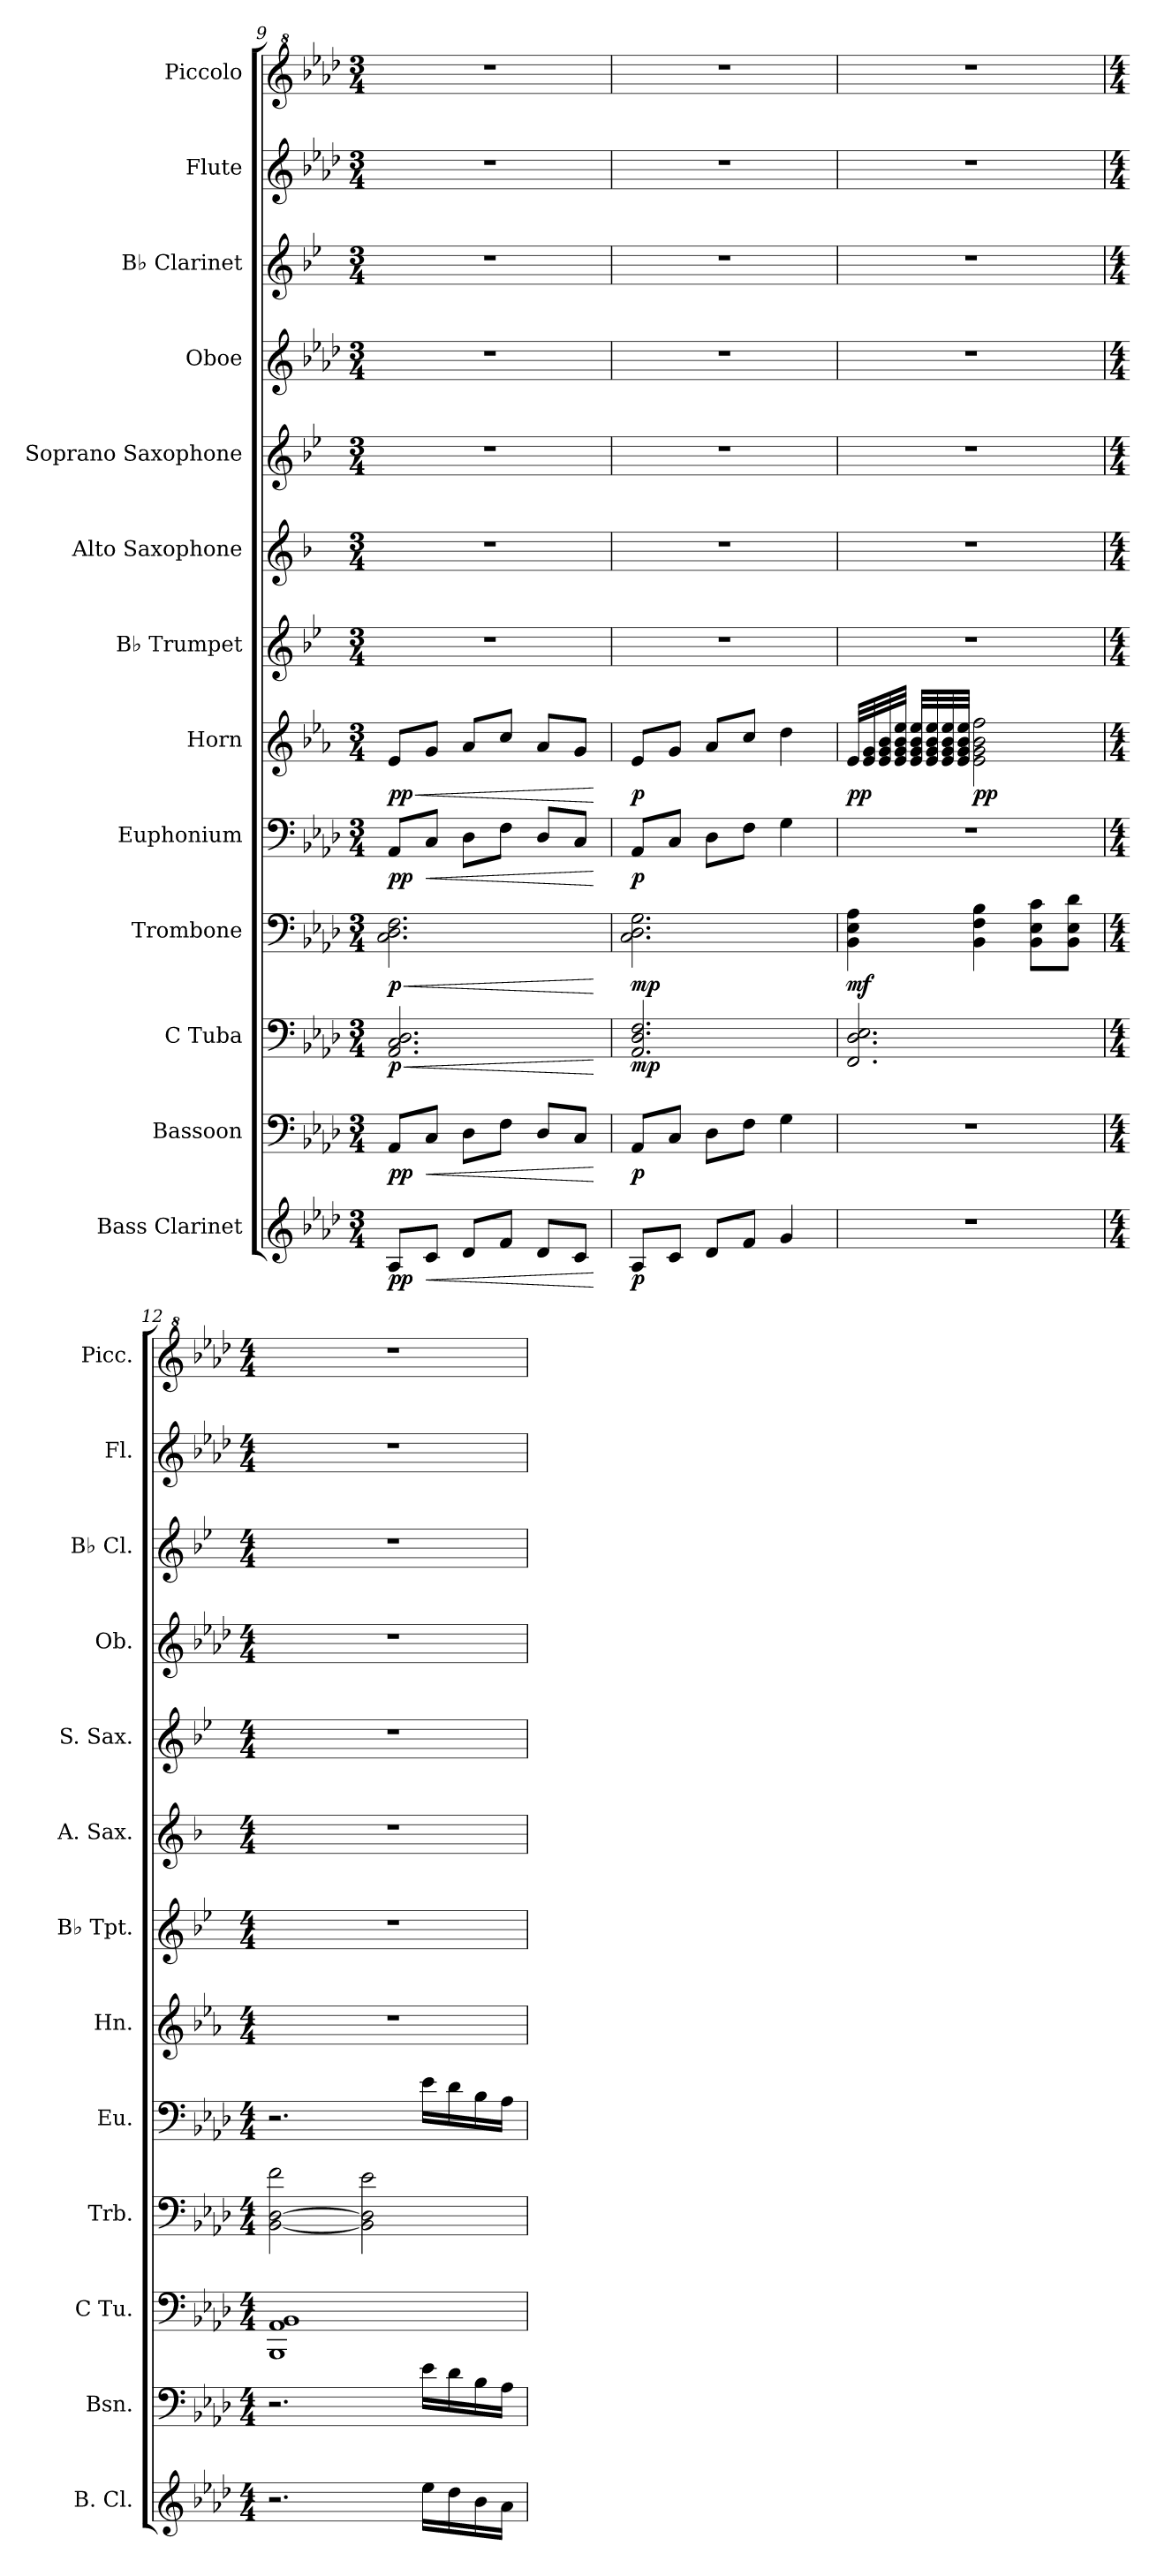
**kern	**dynam	**kern	**dynam	**kern	**dynam	**kern	**dynam	**kern	**dynam	**kern	**dynam	**kern	**kern	**kern	**kern	**kern	**kern	**kern
*part13	*part13	*part12	*part12	*part11	*part11	*part10	*part10	*part9	*part9	*part8	*part8	*part7	*part6	*part5	*part4	*part3	*part2	*part1
*staff13	*staff13	*staff12	*staff12	*staff11	*staff11	*staff10	*staff10	*staff9	*staff9	*staff8	*staff8	*staff7	*staff6	*staff5	*staff4	*staff3	*staff2	*staff1
*I"Bass Clarinet	*	*I"Bassoon	*	*I"C Tuba	*	*I"Trombone	*	*I"Euphonium	*	*I"Horn	*	*I"B♭ Trumpet	*I"Alto Saxophone	*I"Soprano Saxophone	*I"Oboe	*I"B♭ Clarinet	*I"Flute	*I"Piccolo
*I'B. Cl.	*	*I'Bsn.	*	*I'C Tu.	*	*I'Trb.	*	*I'Eu.	*	*I'Hn.	*	*I'B♭ Tpt.	*I'A. Sax.	*I'S. Sax.	*I'Ob.	*I'B♭ Cl.	*I'Fl.	*I'Picc.
!!LO:PB:g=z
*clefG2	*	*clefF4	*	*clefF4	*	*clefF4	*	*clefF4	*	*clefG2	*	*clefG2	*clefG2	*clefG2	*clefG2	*clefG2	*clefG2	*clefG^2
*ITrd8c14	*	*	*	*	*	*	*	*	*	*ITrd4c7	*	*ITrd1c2	*ITrd5c9	*ITrd1c2	*	*ITrd1c2	*	*ITrd-7c-12
*k[b-e-a-d-]	*	*k[b-e-a-d-]	*	*k[b-e-a-d-]	*	*k[b-e-a-d-]	*	*k[b-e-a-d-]	*	*k[b-e-a-d-]	*	*k[b-e-a-d-]	*k[b-e-a-d-]	*k[b-e-a-d-]	*k[b-e-a-d-]	*k[b-e-a-d-]	*k[b-e-a-d-]	*k[b-e-a-d-]
*A-:	*	*A-:	*	*A-:	*	*A-:	*	*A-:	*	*A-:	*	*A-:	*A-:	*A-:	*A-:	*A-:	*A-:	*A-:
*M3/4	*	*M3/4	*	*M3/4	*	*M3/4	*	*M3/4	*	*M3/4	*	*M3/4	*M3/4	*M3/4	*M3/4	*M3/4	*M3/4	*M3/4
=9	=9	=9	=9	=9	=9	=9	=9	=9	=9	=9	=9	=9	=9	=9	=9	=9	=9	=9
!	!LO:DY:b	!	!LO:DY:b	!	!LO:HP:b	!	!LO:HP:b	!	!	!	!LO:HP:b	!	!	!	!	!	!	!
!	!	!	!	!	!LO:DY:n=1:b	!	!LO:DY:n=1:b	!	!LO:DY:b	!	!LO:DY:n=1:b	!	!	!	!	!	!	!
8AA-/L	pp	8AA-/L	pp	2.AA-/ 2.C/ 2.D-/	< p	2.C\ 2.D-\ 2.F\	< p	8AA-/L	pp	8A-/L	< pp	2.r	2.r	2.r	2.r	2.r	2.r	2.r
!	!LO:HP:b	!	!LO:HP:b	!	!	!	!	!	!LO:HP:b	!	!	!	!	!	!	!	!	!
8C/J	<	8C/J	<	.	.	.	.	8C/J	<	8c/J	.	.	.	.	.	.	.	.
8D-/L	.	8D-\L	.	.	.	.	.	8D-\L	.	8d-/L	.	.	.	.	.	.	.	.
8F/J	.	8F\J	.	.	.	.	.	8F\J	.	8f/J	.	.	.	.	.	.	.	.
8D-/L	.	8D-/L	.	.	.	.	.	8D-/L	.	8d-/L	.	.	.	.	.	.	.	.
8C/J	.	8C/J	.	.	.	.	.	8C/J	.	8c/J	.	.	.	.	.	.	.	.
.	[	.	[	.	[	.	[	.	[	.	[	.	.	.	.	.	.	.
=10	=10	=10	=10	=10	=10	=10	=10	=10	=10	=10	=10	=10	=10	=10	=10	=10	=10	=10
!	!LO:DY:b	!	!LO:DY:b	!	!LO:DY:b	!	!LO:DY:b	!	!LO:DY:b	!	!LO:DY:b	!	!	!	!	!	!	!
8AA-/L	p	8AA-/L	p	2.AA-/ 2.D-/ 2.F/	mp	2.C\ 2.D-\ 2.G\	mp	8AA-/L	p	8A-/L	p	2.r	2.r	2.r	2.r	2.r	2.r	2.r
8C/J	.	8C/J	.	.	.	.	.	8C/J	.	8c/J	.	.	.	.	.	.	.	.
8D-/L	.	8D-\L	.	.	.	.	.	8D-\L	.	8d-/L	.	.	.	.	.	.	.	.
8F/J	.	8F\J	.	.	.	.	.	8F\J	.	8f/J	.	.	.	.	.	.	.	.
4G/	.	4G\	.	.	.	.	.	4G\	.	4g\	.	.	.	.	.	.	.	.
=11	=11	=11	=11	=11	=11	=11	=11	=11	=11	=11	=11	=11	=11	=11	=11	=11	=11	=11
!	!	!	!	!	!	!	!LO:DY:b	!	!	!	!LO:DY:b	!	!	!	!	!	!	!
2.r	.	2.r	.	2.FF/ 2.D-/ 2.E-/	.	4BB-\ 4E-\ 4A-\	mf	2.r	.	32A-/LLL	pp	2.r	2.r	2.r	2.r	2.r	2.r	2.r
.	.	.	.	.	.	.	.	.	.	32A-/ 32c/	.	.	.	.	.	.	.	.
.	.	.	.	.	.	.	.	.	.	32A-/ 32c/ 32e-/	.	.	.	.	.	.	.	.
.	.	.	.	.	.	.	.	.	.	32A-/ 32c/ 32e-/ 32a-/JJJ	.	.	.	.	.	.	.	.
.	.	.	.	.	.	.	.	.	.	32A-/ 32c/ 32e-/ 32a-/LLL	.	.	.	.	.	.	.	.
.	.	.	.	.	.	.	.	.	.	32A-/ 32c/ 32e-/ 32a-/	.	.	.	.	.	.	.	.
.	.	.	.	.	.	.	.	.	.	32A-/ 32c/ 32e-/ 32a-/	.	.	.	.	.	.	.	.
.	.	.	.	.	.	.	.	.	.	32A-/ 32c/ 32e-/ 32a-/JJJ	.	.	.	.	.	.	.	.
!	!	!	!	!	!	!	!	!	!	!	!LO:DY:b	!	!	!	!	!	!	!
.	.	.	.	.	.	4BB-\ 4F\ 4B-\	.	.	.	2A-\ 2c\ 2e-\ 2b-\	pp	.	.	.	.	.	.	.
.	.	.	.	.	.	8BB-\ 8E-\ 8c\L	.	.	.	.	.	.	.	.	.	.	.	.
.	.	.	.	.	.	8BB-\ 8E-\ 8d-\J	.	.	.	.	.	.	.	.	.	.	.	.
=12	=12	=12	=12	=12	=12	=12	=12	=12	=12	=12	=12	=12	=12	=12	=12	=12	=12	=12
*M4/4	*	*M4/4	*	*M4/4	*	*M4/4	*	*M4/4	*	*M4/4	*	*M4/4	*M4/4	*M4/4	*M4/4	*M4/4	*M4/4	*M4/4
2.r	.	2.r	.	1BBB- 1AA- 1BB-	.	[2BB-\ [2D-\ 2f\	.	2.r	.	1r	.	1r	1r	1r	1r	1r	1r	1r
.	.	.	.	.	.	2BB-\] 2D-\] 2e-\	.	.	.	.	.	.	.	.	.	.	.	.
16e-\LL	.	16e-\LL	.	.	.	.	.	16e-\LL	.	.	.	.	.	.	.	.	.	.
16d-\	.	16d-\	.	.	.	.	.	16d-\	.	.	.	.	.	.	.	.	.	.
16B-\	.	16B-\	.	.	.	.	.	16B-\	.	.	.	.	.	.	.	.	.	.
16A-\JJ	.	16A-\JJ	.	.	.	.	.	16A-\JJ	.	.	.	.	.	.	.	.	.	.
=	=	=	=	=	=	=	=	=	=	=	=	=	=	=	=	=	=	=
*-	*-	*-	*-	*-	*-	*-	*-	*-	*-	*-	*-	*-	*-	*-	*-	*-	*-	*-
